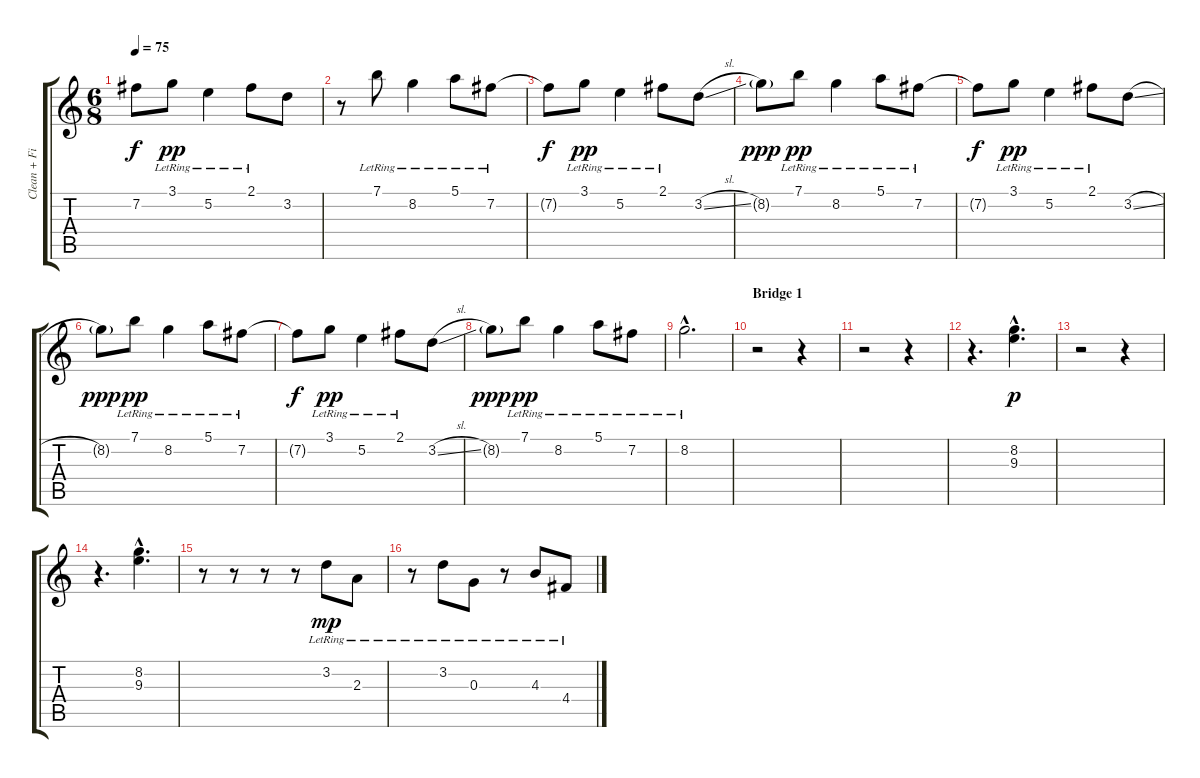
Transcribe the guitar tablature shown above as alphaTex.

\track ("Clean + Fills" "Clean + Fi") {instrument electricguitarjazz}
\staff {score tabs}
\tuning (E4 B3 G3 D3 A2 E2) {hide}
\ts (6 8)
\tempo 75
\clef g2
\ks c
7.2{t}.8{dy f} 3.1{lr}.8{dy pp} 5.2{lr}.4 2.1{lr}.8 3.2.8 |
r.8 7.1{lr}.8 8.2{lr}.4 5.1{lr}.8 7.2{lr}.8 |
7.2{t}.8{dy f} 3.1{lr}.8{dy pp} 5.2{lr}.4 2.1{lr}.8 3.2{sl}.8 |
8.2{g}.8{dy ppp} 7.1{lr}.8{dy pp} 8.2{lr}.4 5.1{lr}.8 7.2{lr}.8 |
7.2{t}.8{dy f} 3.1{lr}.8{dy pp} 5.2{lr}.4 2.1{lr}.8 3.2{sl}.8 |
8.2{g}.8{dy ppp} 7.1{lr}.8{dy pp} 8.2{lr}.4 5.1{lr}.8 7.2{lr}.8 |
7.2{t}.8{dy f} 3.1{lr}.8{dy pp} 5.2{lr}.4 2.1{lr}.8 3.2{sl}.8 |
8.2{g}.8{dy ppp} 7.1{lr}.8{dy pp} 8.2{lr}.4 5.1{lr}.8 7.2{lr}.8 |
8.2{hac lr}.2{d} |
\section ("" "Bridge 1")
r.2 r.4 |
r.2 r.4 |
r.4{d} (8.2{hac} 9.3{hac}).4{d dy p} |
r.2 r.4 |
r.4{d} (8.2{hac} 9.3{hac}).4{d} |
r.8 r.8 r.8 r.8 3.2{lr}.8{dy mp} 2.3{lr}.8 |
r.8 3.2{lr}.8 0.3{lr}.8 r.8 4.3{lr}.8 4.4{lr}.8
